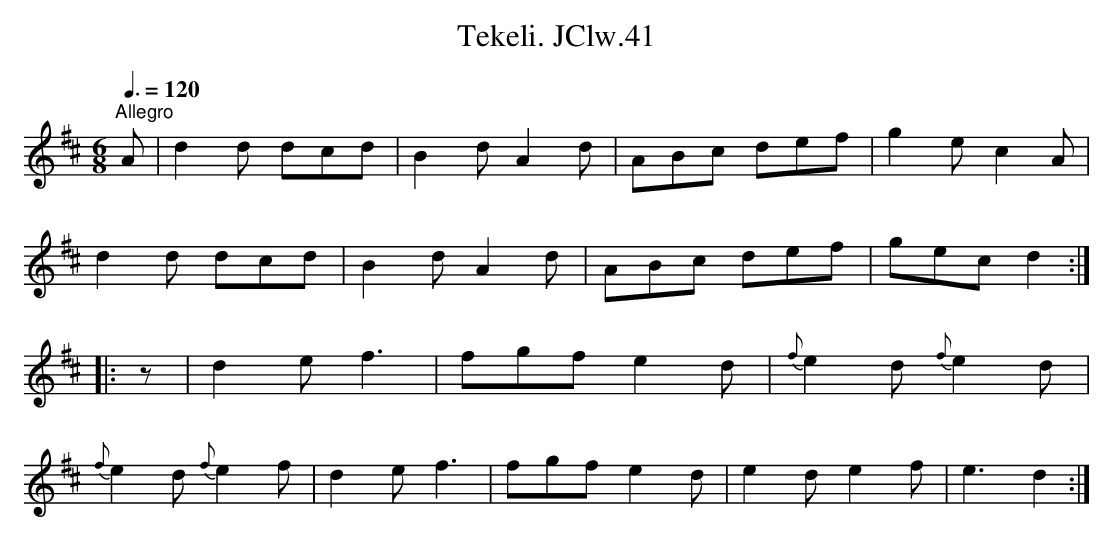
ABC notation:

X:1
T:Tekeli. JClw.41
M:6/8
L:1/8
Q:3/8=120
K:D major
"^Allegro"
A|d2d dcd|B2dA2d|ABc def|g2ec2A|!
d2d dcd|B2dA2d|ABc def|gec d2:|!
|:z|d2ef3|fgf e2d|{f}e2d {f}e2d|!
{f}e2d {f}e2f|d2ef3|fgf e2d|e2de2f|e3d2:|
